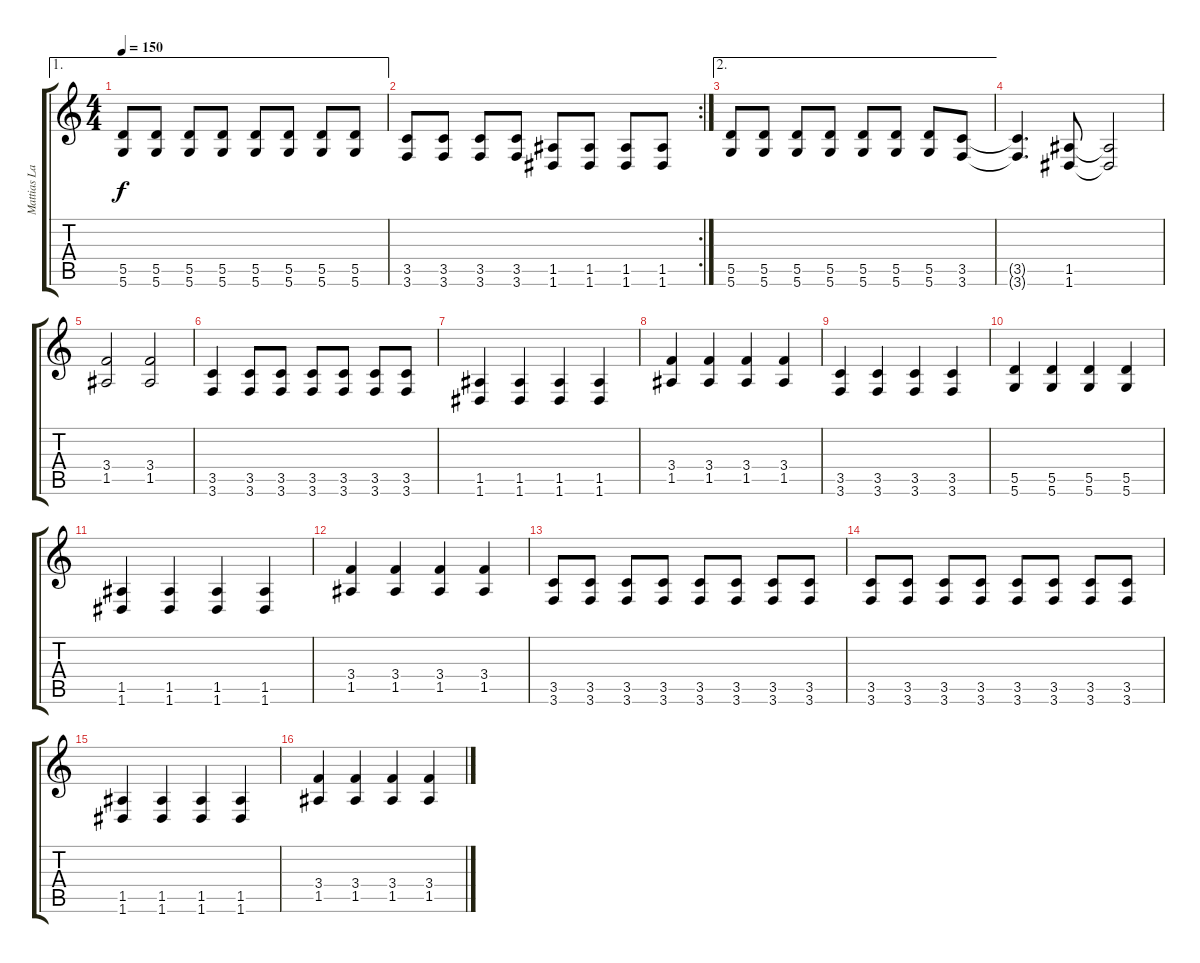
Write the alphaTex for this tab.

\track ("Mattias Larsson - Lead and rhythm guitar" "Mattias La") {instrument overdrivenguitar}
\staff {score tabs}
\tuning (E4 B3 G3 D3 A2 D2) {hide}
\ae 1
\ts (4 4)
\tempo 150
\clef g2
\ks c
(5.5 5.6).8{dy f} (5.5 5.6).8 (5.5 5.6).8 (5.5 5.6).8 (5.5 5.6).8 (5.5 5.6).8 (5.5 5.6).8 (5.5 5.6).8 |
\rc 2
(3.5 3.6).8 (3.5 3.6).8 (3.5 3.6).8 (3.5 3.6).8 (1.5 1.6).8 (1.5 1.6).8 (1.5 1.6).8 (1.5 1.6).8 |
\ae 2
(5.5 5.6).8 (5.5 5.6).8 (5.5 5.6).8 (5.5 5.6).8 (5.5 5.6).8 (5.5 5.6).8 (5.5 5.6).8 (3.5 3.6).8{volume 13} |
(3.5{t} 3.6{t}).4{d} (1.5 1.6).8 (1.5{t} 1.6{t}).2 |
(3.4 1.5).2 (3.4 1.5).2 |
(3.5 3.6).4 (3.5 3.6).8 (3.5 3.6).8 (3.5 3.6).8 (3.5 3.6).8 (3.5 3.6).8 (3.5 3.6).8 |
(1.5 1.6).4 (1.5 1.6).4 (1.5 1.6).4 (1.5 1.6).4 |
(3.4 1.5).4 (3.4 1.5).4 (3.4 1.5).4 (3.4 1.5).4 |
(3.5 3.6).4 (3.5 3.6).4 (3.5 3.6).4 (3.5 3.6).4 |
(5.5 5.6).4 (5.5 5.6).4 (5.5 5.6).4 (5.5 5.6).4 |
(1.5 1.6).4 (1.5 1.6).4 (1.5 1.6).4 (1.5 1.6).4 |
(3.4 1.5).4 (3.4 1.5).4 (3.4 1.5).4 (3.4 1.5).4 |
(3.5 3.6).8 (3.5 3.6).8 (3.5 3.6).8 (3.5 3.6).8 (3.5 3.6).8 (3.5 3.6).8 (3.5 3.6).8 (3.5 3.6).8 |
(3.5 3.6).8 (3.5 3.6).8 (3.5 3.6).8 (3.5 3.6).8 (3.5 3.6).8 (3.5 3.6).8 (3.5 3.6).8 (3.5 3.6).8 |
(1.5 1.6).4 (1.5 1.6).4 (1.5 1.6).4 (1.5 1.6).4 |
(3.4 1.5).4 (3.4 1.5).4 (3.4 1.5).4 (3.4 1.5).4
